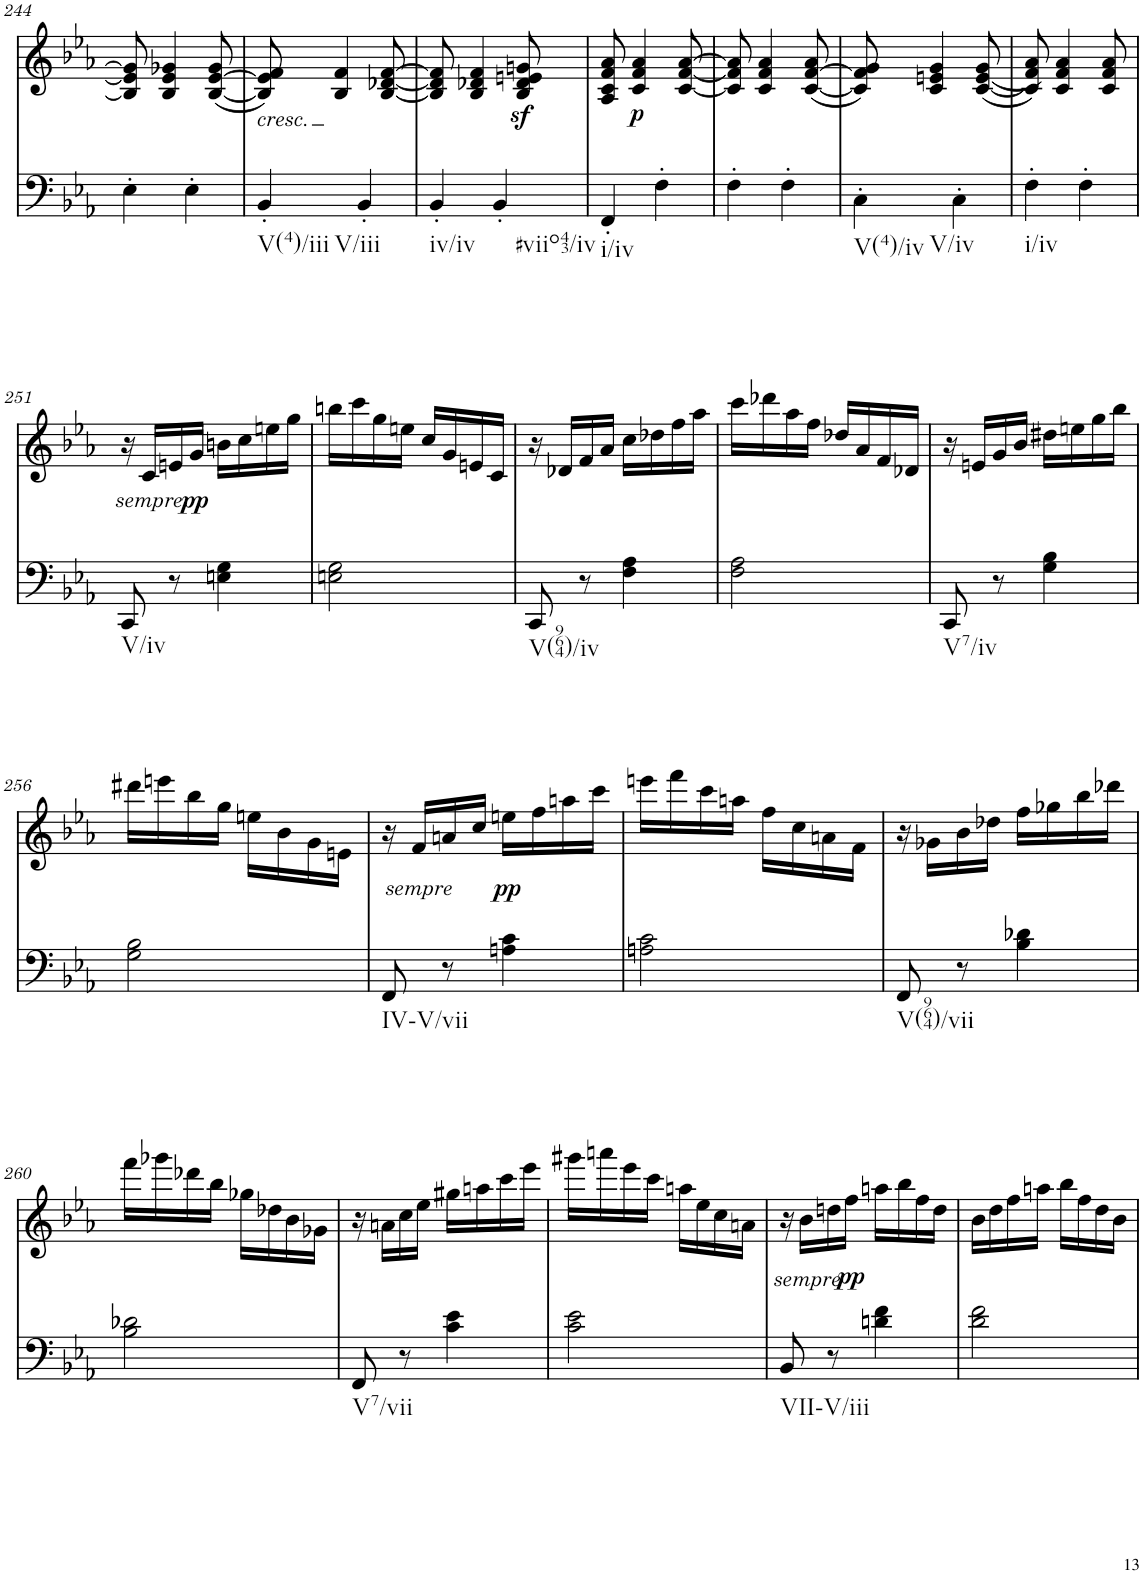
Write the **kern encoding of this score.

**kern	**kern	**text	**dynam
*part2	*part1	*part1	*part1
*staff2	*staff1	*staff1	*staff1
*I"piano	*I"piano	*	*
*I'Pno	*I'Pno	*	*
!!LO:PB:g=z
*clefF4	*clefG2	*	*
*k[b-e-a-]	*k[b-e-a-]	*	*
*c:	*c:	*	*
*M2/4	*M2/4	*	*
=244	=244	=244	=244
4E-'\	8B-/] 8e-/] 8g-/]	.	.
.	4B-/ 4e-/ 4g-X/	.	.
4E-'\	.	.	.
.	([8B-/ [8e-/ 8g-/	.	.
=245	=245	=245	=245
!	!LO:TX:b:i:t=cresc.	!	!
!LO:TX:b:t=V(4)/iii	!	!	!
!LO:TX:b:t=V/iii	!	!	!
4BB-'/	8B-/] 8e-/] 8f/)	.	.
.	4B-/ 4f/	.	.
4BB-'/	.	.	.
.	[8B-/ [8d-X/ [8f/	.	.
=246	=246	=246	=246
!LO:TX:b:t=iv/iv	!	!	!
4BB-'/	8B-/] 8d-/] 8f/]	.	.
.	4B-/ 4d-X/ 4f/	.	.
!LO:TX:b:t=#viio43/iv	!	!	!
4BB-'/	.	.	.
.	8B-/z< 8d-/z< 8en/z< 8gn/z<	.	.
=247	=247	=247	=247
!LO:TX:b:t=i/iv	!	!	!
4FF'/	8A-/ 8c/ 8f/ 8a-/	.	.
!	!	!LO:LY:b	!LO:DY:b
.	4c/ 4f/ 4a-/	p	p
4F'\	.	.	.
.	[8c/ [8f/ [8a-/	.	.
=248	=248	=248	=248
4F'\	8c/] 8f/] 8a-/]	.	.
.	4c/ 4f/ 4a-/	.	.
4F'\	.	.	.
.	([8c/ [8f/ 8a-/	.	.
=249	=249	=249	=249
!LO:TX:b:t=V(4)/iv	!	!	!
!LO:TX:b:t=V/iv	!	!	!
4C'\	8c/] 8f/] 8g/)	.	.
.	4c/ 4en/ 4g/	.	.
4C'\	.	.	.
.	(<([8c/ 8e/ 8g/	.	.
=250	=250	=250	=250
!LO:TX:b:t=i/iv	!	!	!
4F'\	8c/] 8f/ 8a-/))	.	.
.	4c/ 4f/ 4a-/	.	.
4F'\	.	.	.
.	8c/ 8f/ 8a-/	.	.
!!LO:LB:g=z
=251	=251	=251	=251
!LO:TX:b:t=V/iv	!	!	!
8CC/	16r	.	.
!	!	!LO:LY:b	!LO:DY:b
.	16c/LL	pp	other-dynamics
8r	16en/	.	.
!	!	!	!LO:DY:b
.	16g/JJ	.	pp
4En\ 4G\	16bn\LL	.	.
.	16cc\	.	.
.	16een\	.	.
.	16gg\JJ	.	.
=252	=252	=252	=252
2En\ 2G\	16bbn\LL	.	.
.	16ccc\	.	.
.	16gg\	.	.
.	16een\JJ	.	.
.	16cc/LL	.	.
.	16g/	.	.
.	16en/	.	.
.	16c/JJ	.	.
=253	=253	=253	=253
!LO:TX:b:t=V(964)/iv	!	!	!
8CC/	16r	.	.
.	16d-X/LL	.	.
8r	16f/	.	.
.	16a-/JJ	.	.
4F\ 4A-\	16cc\LL	.	.
.	16dd-X\	.	.
.	16ff\	.	.
.	16aa-\JJ	.	.
=254	=254	=254	=254
2F\ 2A-\	16ccc\LL	.	.
.	16ddd-X\	.	.
.	16aa-\	.	.
.	16ff\JJ	.	.
.	16dd-X/LL	.	.
.	16a-/	.	.
.	16f/	.	.
.	16d-X/JJ	.	.
=255	=255	=255	=255
!LO:TX:b:t=V7/iv	!	!	!
8CC/	16r	.	.
.	16en/LL	.	.
8r	16g/	.	.
.	16b-/JJ	.	.
4G\ 4B-\	16dd#X\LL	.	.
.	16een\	.	.
.	16gg\	.	.
.	16bb-\JJ	.	.
!!LO:LB:g=z
=256	=256	=256	=256
2G\ 2B-\	16ddd#X\LL	.	.
.	16eeen\	.	.
.	16bb-\	.	.
.	16gg\JJ	.	.
.	16een\LL	.	.
.	16b-\	.	.
.	16g\	.	.
.	16en\JJ	.	.
=257	=257	=257	=257
!LO:TX:b:t=IV-V/vii	!	!	!
8FF/	16r	.	.
!	!	!	!LO:DY:b
.	16f/LL	.	other-dynamics
8r	16an/	.	.
.	16cc/JJ	.	.
!	!	!	!LO:DY:b
4An\ 4c\	16een\LL	.	pp
.	16ff\	.	.
.	16aan\	.	.
.	16ccc\JJ	.	.
=258	=258	=258	=258
2An\ 2c\	16eeen\LL	.	.
.	16fff\	.	.
.	16ccc\	.	.
.	16aan\JJ	.	.
.	16ff\LL	.	.
.	16cc\	.	.
.	16an\	.	.
.	16f\JJ	.	.
=259	=259	=259	=259
!LO:TX:b:t=V(964)/vii	!	!	!
8FF/	16r	.	.
.	16g-X\LL	.	.
8r	16b-\	.	.
.	16dd-X\JJ	.	.
4B-\ 4d-X\	16ff\LL	.	.
.	16gg-X\	.	.
.	16bb-\	.	.
.	16ddd-X\JJ	.	.
!!LO:LB:g=z
=260	=260	=260	=260
2B-\ 2d-X\	16fff\LL	.	.
.	16ggg-X\	.	.
.	16ddd-X\	.	.
.	16bb-\JJ	.	.
.	16gg-X\LL	.	.
.	16dd-X\	.	.
.	16b-\	.	.
.	16g-X\JJ	.	.
=261	=261	=261	=261
!LO:TX:b:t=V7/vii	!	!	!
8FF/	16r	.	.
.	16an\LL	.	.
8r	16cc\	.	.
.	16ee-\JJ	.	.
4c\ 4e-\	16gg#X\LL	.	.
.	16aan\	.	.
.	16ccc\	.	.
.	16eee-\JJ	.	.
=262	=262	=262	=262
2c\ 2e-\	16ggg#X\LL	.	.
.	16aaan\	.	.
.	16eee-\	.	.
.	16ccc\JJ	.	.
.	16aan\LL	.	.
.	16ee-\	.	.
.	16cc\	.	.
.	16an\JJ	.	.
=263	=263	=263	=263
!LO:TX:b:t=VII-V/iii	!	!	!
8BB-/	16r	.	.
!	!	!LO:LY:b	!LO:DY:b
.	16b-\LL	pp	other-dynamics
8r	16ddn\	.	.
!	!	!	!LO:DY:b
.	16ff\JJ	.	pp
4dn\ 4f\	16aan\LL	.	.
.	16bb-\	.	.
.	16ff\	.	.
.	16dd\JJ	.	.
=264	=264	=264	=264
2d\ 2f\	16b-\LL	.	.
.	16dd\	.	.
.	16ff\	.	.
.	16aan\JJ	.	.
.	16bb-\LL	.	.
.	16ff\	.	.
.	16dd\	.	.
.	16b-\JJ	.	.
=	=	=	=
*-	*-	*-	*-
